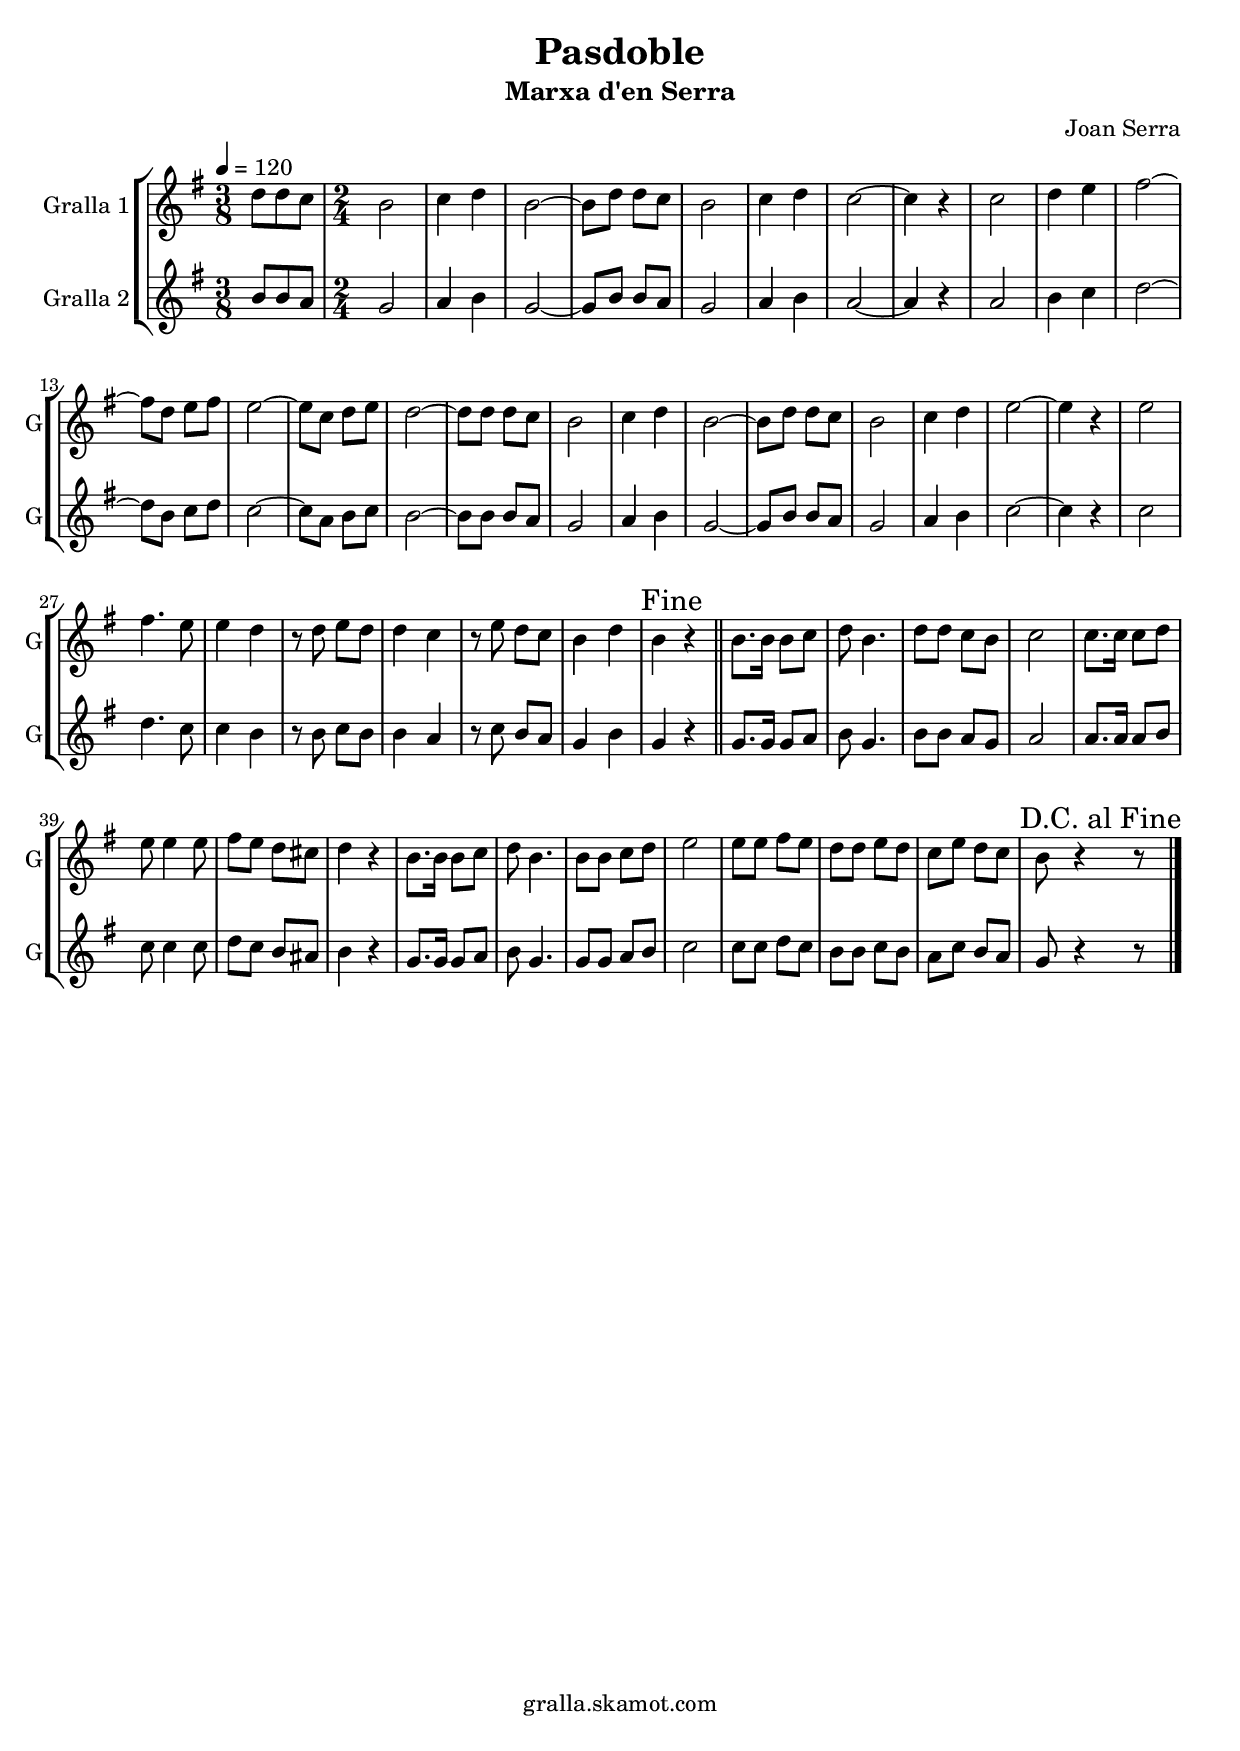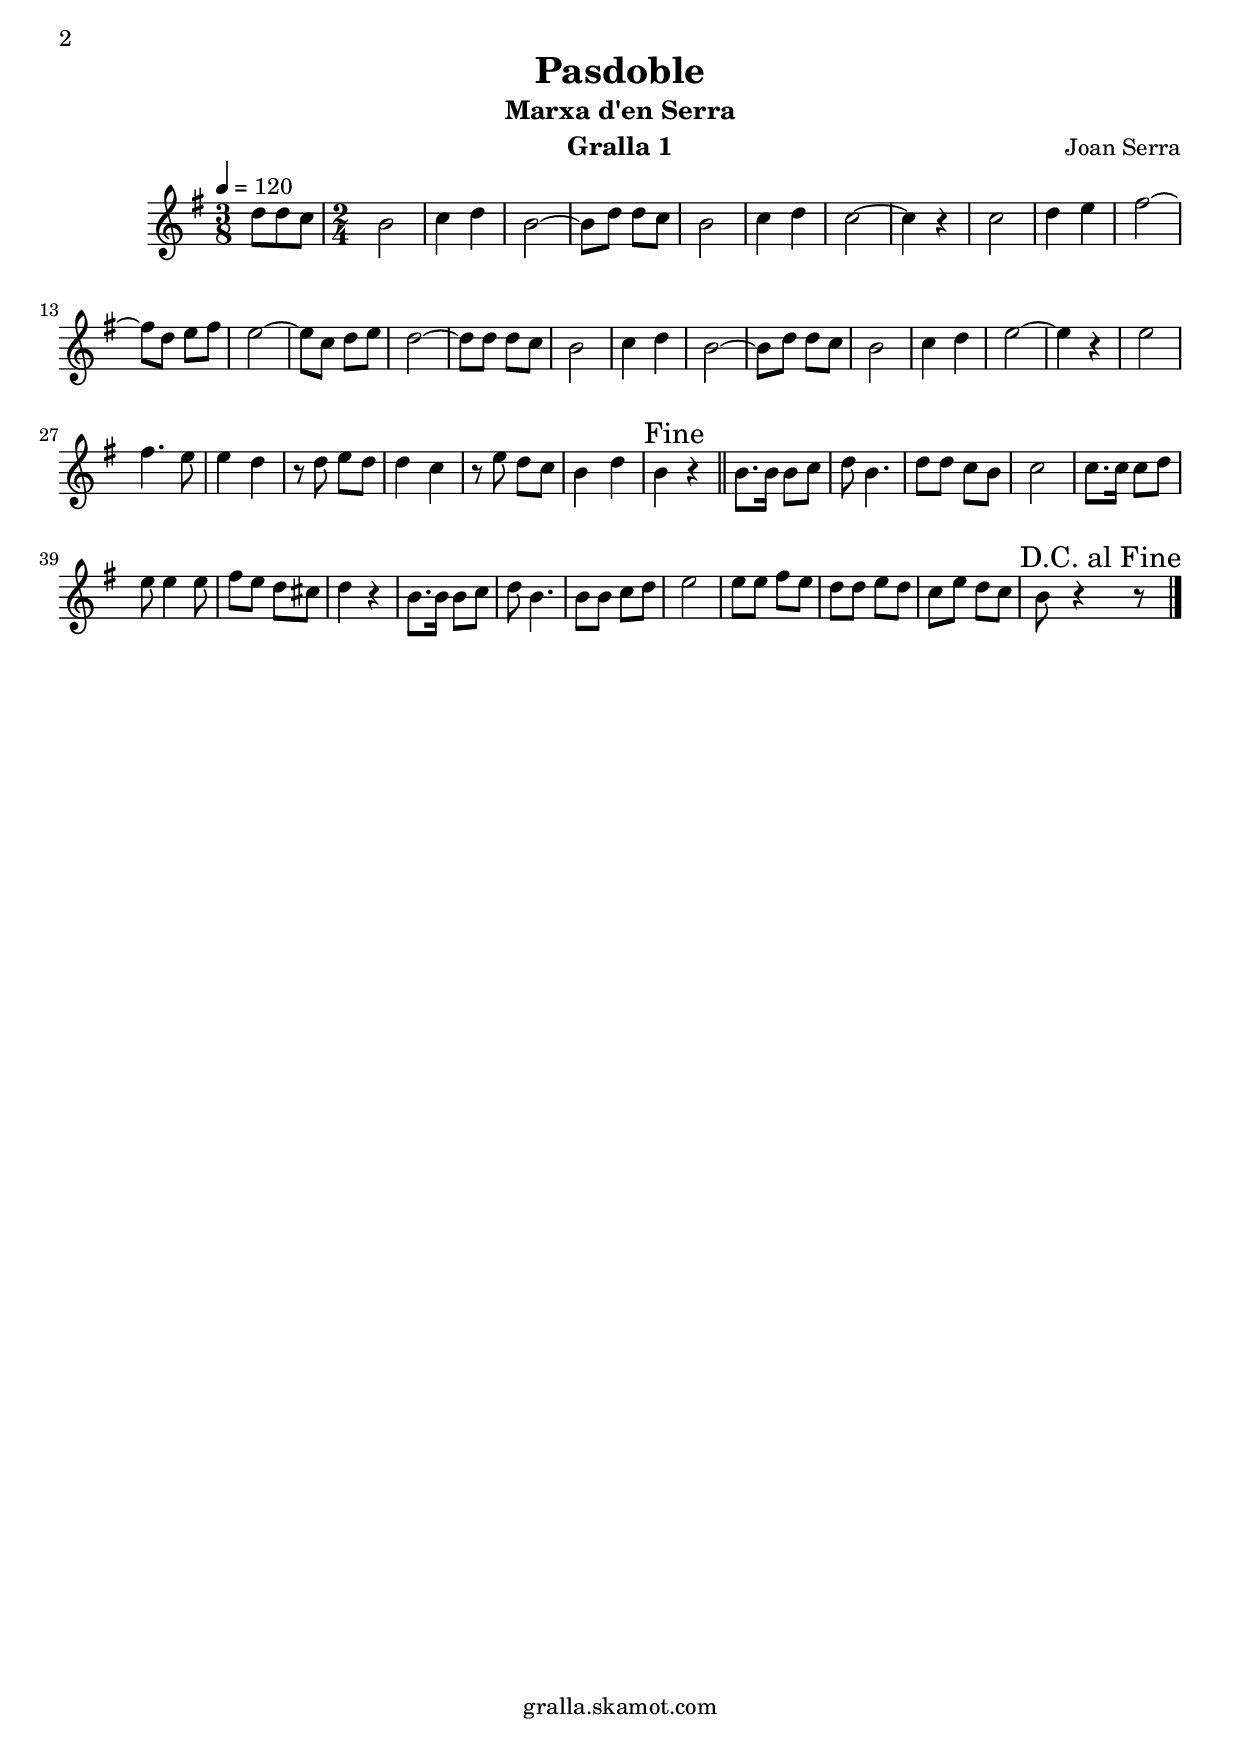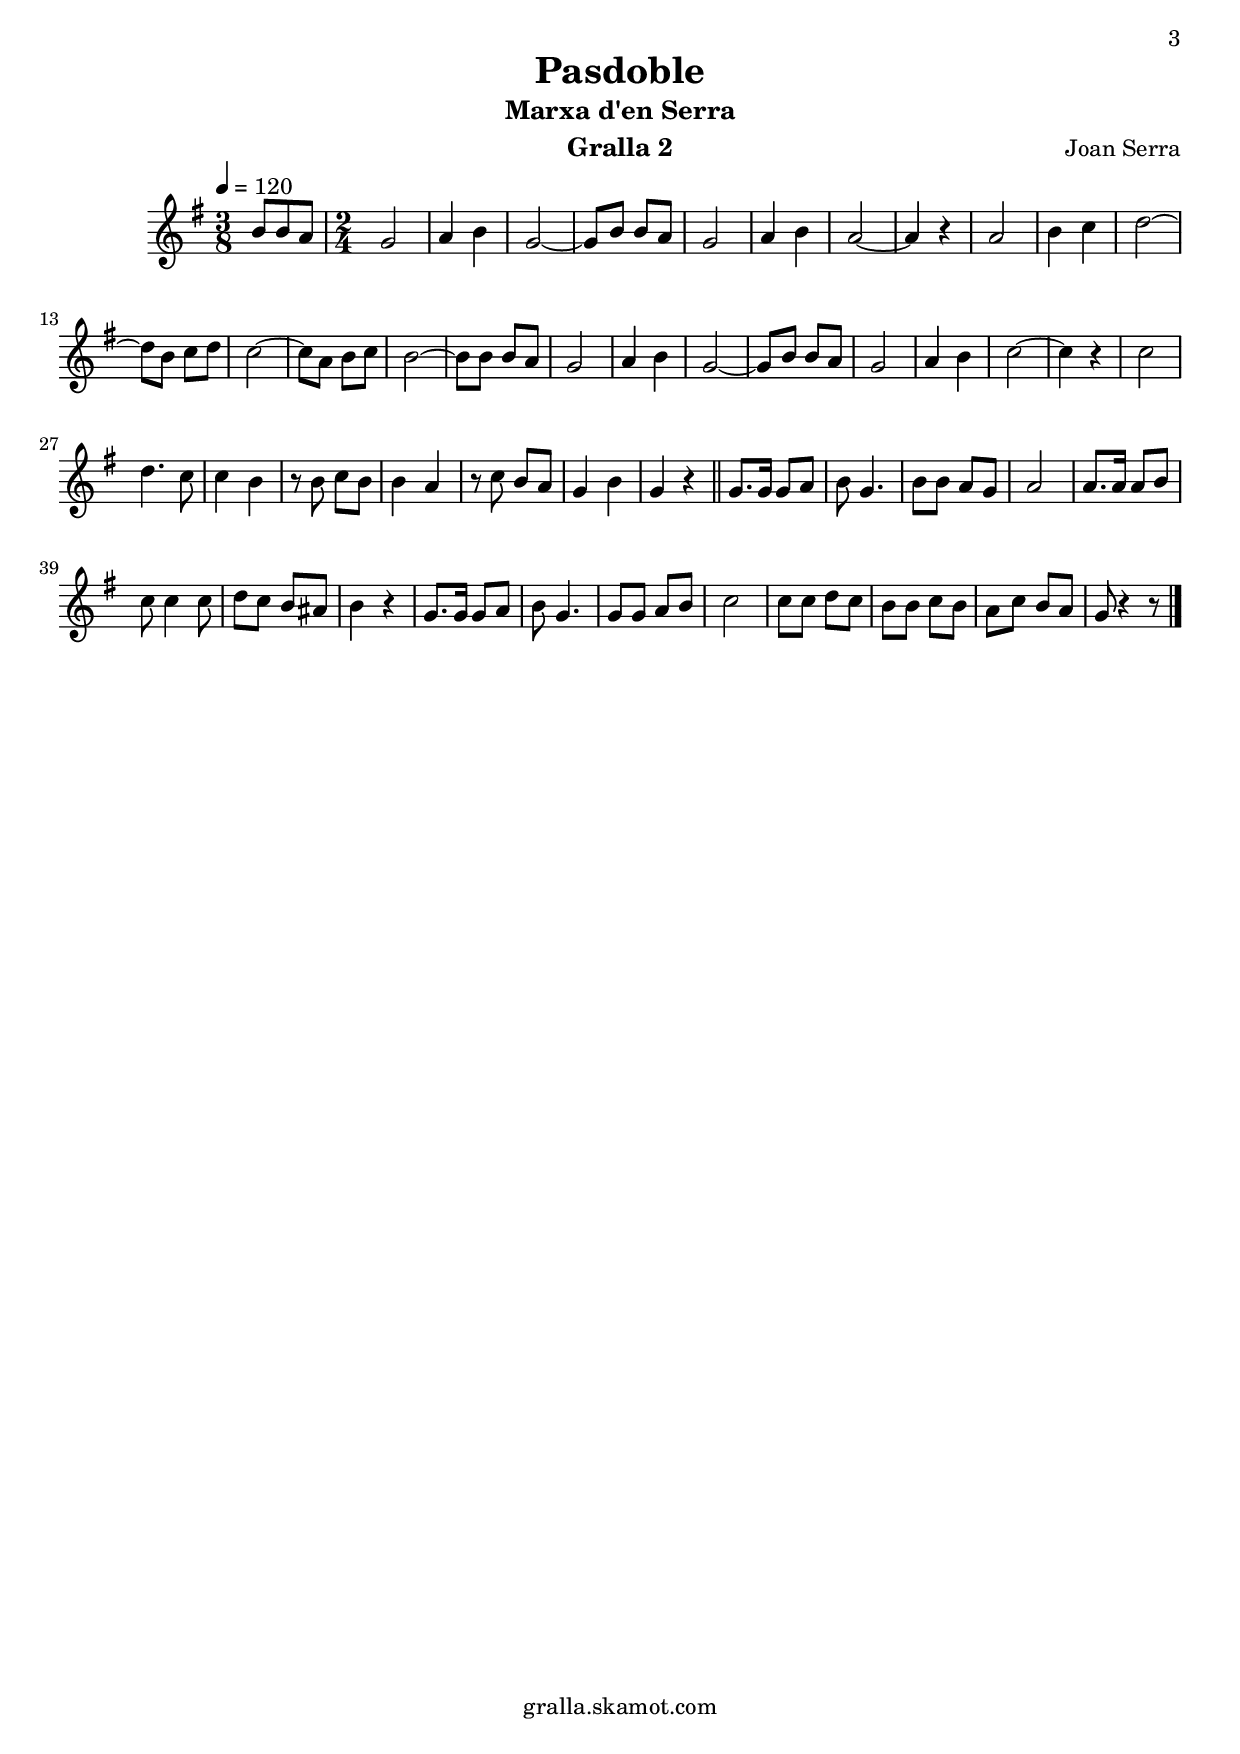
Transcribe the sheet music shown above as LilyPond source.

\version "2.16.2"

\header {
  dedication=""
  title="Pasdoble"
  subtitle="Marxa d'en Serra"
  subsubtitle=""
  poet=""
  meter=""
  piece=""
  composer="Joan Serra"
  arranger=""
  opus=""
  instrument=""
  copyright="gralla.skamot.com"
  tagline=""
}

liniaroAa =
\relative d''
{
  \tempo 4=120
  \clef treble
  \key g \major
  \time 3/8
  d8 d c  |
  \time 2/4   b2  |
  c4 d  |
  b2 ~  |
  %05
  b8 d d c  |
  b2  |
  c4 d  |
  c2 ~  |
  c4 r  |
  %10
  c2  |
  d4 e  |
  fis2 ~  |
  fis8 d e fis  |
  e2 ~  |
  %15
  e8 c d e  |
  d2 ~  |
  d8 d d c  |
  b2  |
  c4 d  |
  %20
  b2 ~  |
  b8 d d c  |
  b2  |
  c4 d  |
  e2 ~  |
  %25
  e4 r  |
  e2  |
  fis4. e8  |
  e4 d  |
  r8 d e d  |
  %30
  d4 c  |
  r8 e d c  |
  b4 d  |
  \mark "Fine" b4 r  \bar "||"
  b8. b16 b8 c  |
  %35
  d8 b4.  |
  d8 d c b  |
  c2  |
  c8. c16 c8 d  |
  e8 e4 e8  |
  %40
  fis8 e d cis  |
  d4 r  |
  b8. b16 b8 c  |
  d8 b4.  |
  b8 b c d  |
  %45
  e2  |
  e8 e fis e  |
  d8 d e d  |
  c8 e d c  |
  \mark "D.C. al Fine" b8 r4 r8  \bar "|." % kompletite
}

liniaroAb =
\relative b'
{
  \tempo 4=120
  \clef treble
  \key g \major
  \time 3/8
  b8 b a  |
  \time 2/4   g2  |
  a4 b  |
  g2 ~  |
  %05
  g8 b b a  |
  g2  |
  a4 b  |
  a2 ~  |
  a4 r  |
  %10
  a2  |
  b4 c  |
  d2 ~  |
  d8 b c d  |
  c2 ~  |
  %15
  c8 a b c  |
  b2 ~  |
  b8 b b a  |
  g2  |
  a4 b  |
  %20
  g2 ~  |
  g8 b b a  |
  g2  |
  a4 b  |
  c2 ~  |
  %25
  c4 r  |
  c2  |
  d4. c8  |
  c4 b  |
  r8 b c b  |
  %30
  b4 a  |
  r8 c b a  |
  g4 b  |
  g4 r  \bar "||"
  g8. g16 g8 a  |
  %35
  b8 g4.  |
  b8 b a g  |
  a2  |
  a8. a16 a8 b  |
  c8 c4 c8  |
  %40
  d8 c b ais  |
  b4 r  |
  g8. g16 g8 a  |
  b8 g4.  |
  g8 g a b  |
  %45
  c2  |
  c8 c d c  |
  b8 b c b  |
  a8 c b a  |
  g8 r4 r8  \bar "|." % kompletite
}

\bookpart {
  \score {
    \new StaffGroup {
      \override Score.RehearsalMark.self-alignment-X = #LEFT
      <<
        \new Staff \with {instrumentName = #"Gralla 1" shortInstrumentName = #"G"} \liniaroAa
        \new Staff \with {instrumentName = #"Gralla 2" shortInstrumentName = #"G"} \liniaroAb
      >>
    }
    \layout {}
  }
  \score { \unfoldRepeats
    \new StaffGroup {
      \override Score.RehearsalMark.self-alignment-X = #LEFT
      <<
        \new Staff \with {instrumentName = #"Gralla 1" shortInstrumentName = #"G"} \liniaroAa
        \new Staff \with {instrumentName = #"Gralla 2" shortInstrumentName = #"G"} \liniaroAb
      >>
    }
    \midi {
      \set Staff.midiInstrument = "oboe"
      \set DrumStaff.midiInstrument = "drums"
    }
  }
}

\bookpart {
  \header {instrument="Gralla 1"}
  \score {
    \new StaffGroup {
      \override Score.RehearsalMark.self-alignment-X = #LEFT
      <<
        \new Staff \liniaroAa
      >>
    }
    \layout {}
  }
  \score { \unfoldRepeats
    \new StaffGroup {
      \override Score.RehearsalMark.self-alignment-X = #LEFT
      <<
        \new Staff \liniaroAa
      >>
    }
    \midi {
      \set Staff.midiInstrument = "oboe"
      \set DrumStaff.midiInstrument = "drums"
    }
  }
}

\bookpart {
  \header {instrument="Gralla 2"}
  \score {
    \new StaffGroup {
      \override Score.RehearsalMark.self-alignment-X = #LEFT
      <<
        \new Staff \liniaroAb
      >>
    }
    \layout {}
  }
  \score { \unfoldRepeats
    \new StaffGroup {
      \override Score.RehearsalMark.self-alignment-X = #LEFT
      <<
        \new Staff \liniaroAb
      >>
    }
    \midi {
      \set Staff.midiInstrument = "oboe"
      \set DrumStaff.midiInstrument = "drums"
    }
  }
}

